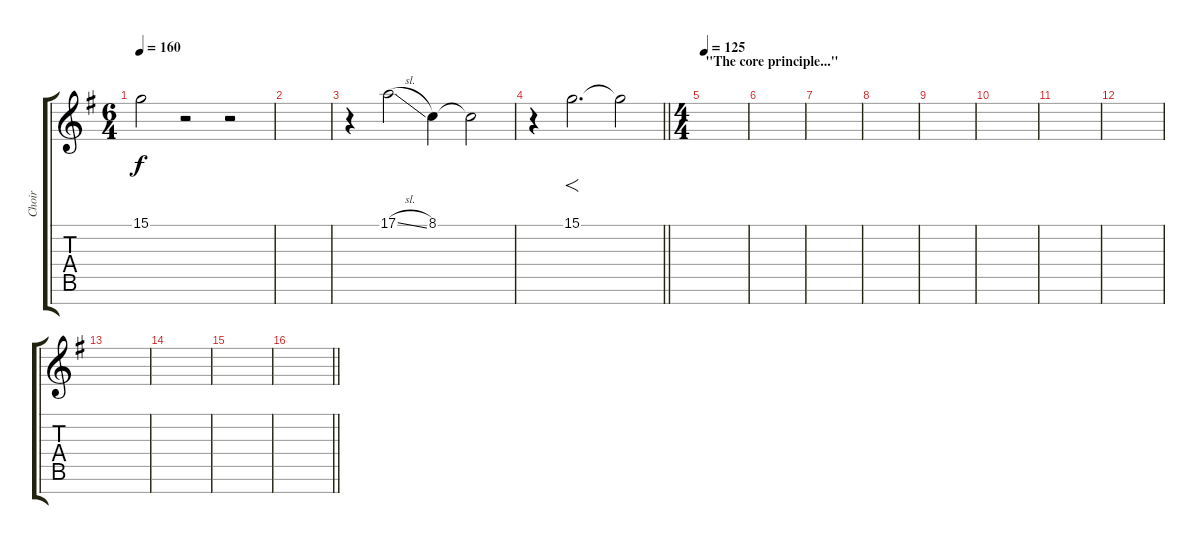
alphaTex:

\track ("Choir" "Choir") {instrument choiraahs}
\staff {score tabs}
\tuning (E4 B3 G3 D3 A2 E2 B1) {hide}
\ts (6 4)
\tempo 160
\clef g2
\ks g
15.1{t}.2{dy f} r.2 r.2 |
|
r.4{volume 13} 17.1{sl}.2 8.1.4{volume 5} 8.1{t}.2 |
\barLineRight lightlight
r.4{volume 13} 15.1.2{f d} 15.1{t}.2 |
\ts (4 4)
\section ("" "\"The core principle...\"")
\tempo 125
|
|
|
|
|
|
|
|
|
|
|
\barLineRight lightlight
